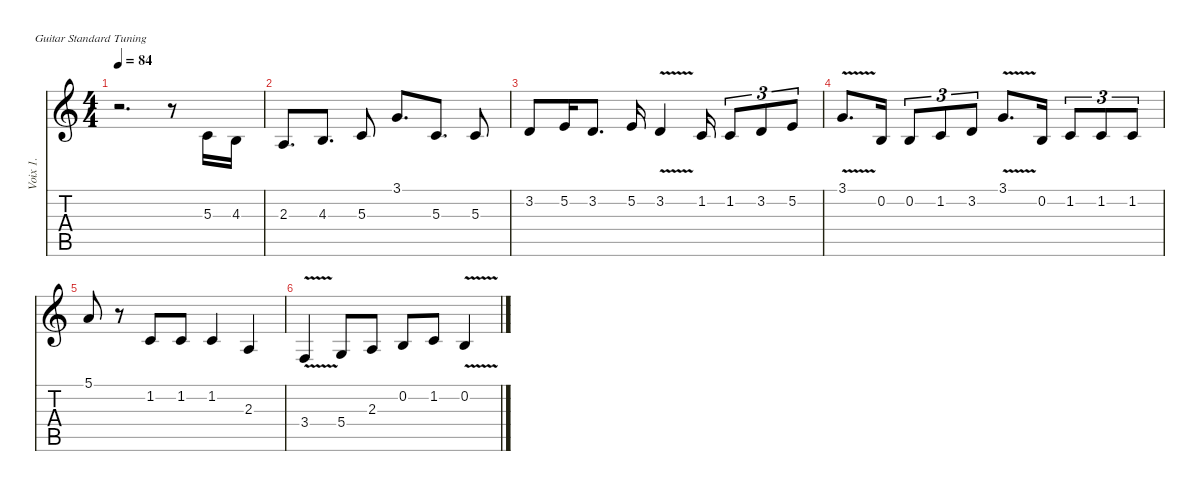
\defaultSystemsLayout 4
\hideDynamics
\bracketExtendMode nobrackets
\otherSystemsTrackNameOrientation horizontal
\track ("Singer" "Voix 1.") {instrument voiceoohs}
\staff {score tabs}
\tuning (E4 B3 G3 D3 A2 E2)
\ts (4 4)
\tempo 84
\clef g2
\ks aminor
r.2{d dy f beam Down} r.8{beam Down} 5.3.16{dy mf beam Up} 4.3.16{beam Up} |
2.3.8{d beam Up} 4.3.8{d beam Up} 5.3.8{beam Up} 3.1.8{d beam Up} 5.3.8{d beam Up} 5.3.8{beam Up} |
3.2.8{beam Up} 5.2.16{beam Up} 3.2.8{d beam Up} 5.2.16{beam Up} 3.2{v}.4{beam Up} 1.2.16{beam Up} 1.2.8{tu (3 2) beam Up} 3.2.8{tu (3 2) beam Up} 5.2.8{tu (3 2) beam Up} |
3.1{v}.8{d beam Up} 0.2.16{beam Up} 0.2.8{tu (3 2) beam Up} 1.2.8{tu (3 2) beam Up} 3.2.8{tu (3 2) beam Up} 3.1{v}.8{d beam Up} 0.2.16{beam Up} 1.2.8{tu (3 2) beam Up} 1.2.8{tu (3 2) beam Up} 1.2.8{tu (3 2) beam Up} |
5.1.8{beam Up} r.8{beam Up} 1.2.8{beam Up} 1.2.8{beam Up} 1.2.4{beam Up} 2.3.4{beam Up} |
3.4{v}.4{beam Up} 5.4.8{beam Up} 2.3.8{beam Up} 0.2.8{beam Up} 1.2.8{beam Up} 0.2{v}.4{beam Up}
